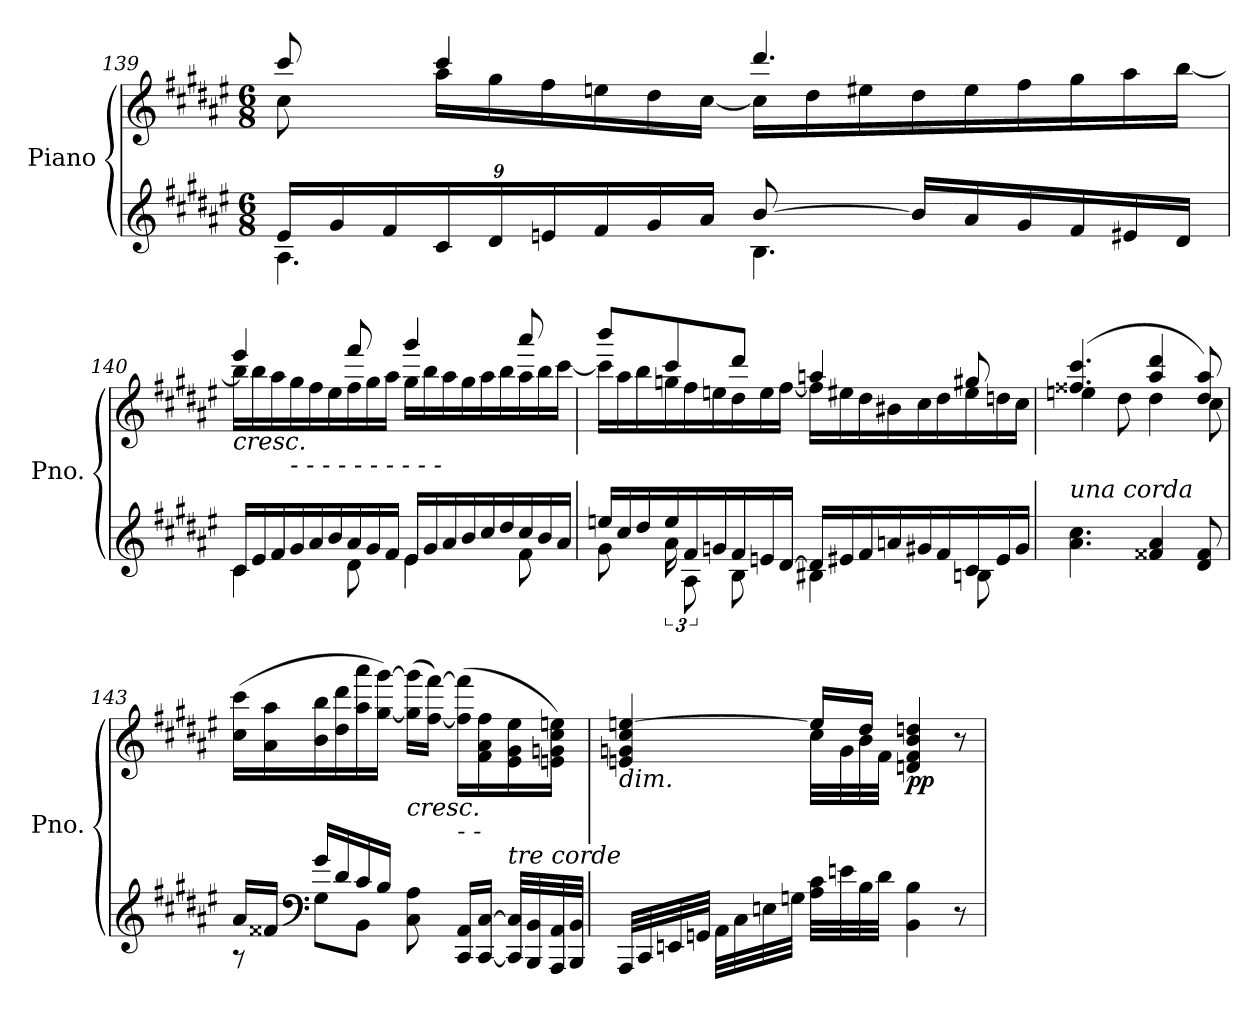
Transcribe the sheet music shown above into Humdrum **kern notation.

**kern	**kern	**dynam
*part1	*part1	*part1
*staff2	*staff1	*staff1/2
*I"Piano	*	*
*I'Pno.	*	*
!!LO:LB:g=z
*clefG2	*clefG2	*
*k[f#c#g#d#a#e#]	*k[f#c#g#d#a#e#]	*
*M6/8	*M6/8	*
*Xbrackettup	*	*
=139	=139	=139
*^	*^	*
24e#/LL	4.A#\	8ccc#/	8cc#\	.
24g#/	.	.	.	.
24f#/	.	.	.	.
*Xtuplet	*	*	*Xtuplet	*
24c#/	.	4ccc#/	24aa#\LL	.
24d#/	.	.	24gg#\	.
24en/	.	.	24ff#\	.
24f#/	.	.	24een\	.
24g#/	.	.	24dd#\	.
24a#/JJ	.	.	[>24cc#\JJ	.
[8b/	4.B\	4.ddd#/	24cc#\LL]	.
.	.	.	24dd#\	.
.	.	.	24ee#X\	.
24b/LL]	.	.	24dd#\	.
24a#/	.	.	24ee#\	.
24g#/	.	.	24ff#\	.
24f#/	.	.	24gg#\	.
24e#X/	.	.	24aa#\	.
24d#/JJ	.	.	[24bb\JJ	.
!!LO:LB:g=z	!!
=140	=140	=140	=140	=140
!	!	!LO:TX:b:i:t=cresc.	!	!
24c#/LL	4c#\	4eee#/	24bb\LL]	.
24e#/	.	.	24bb\	.
24f#/	.	.	24aa#\	.
!	!	!	!LO:TX:b:i:t=-              -             -             -               -             -              -             -              -             -	!
24g#/	.	.	24gg#\	.
24a#/	.	.	24ff#\	.
24b/	.	.	24ee#\	.
24a#/	8d#\	8fff#/	24ff#\	.
24g#/	.	.	24gg#\	.
24f#/JJ	.	.	24aa#\JJ	.
24e#/LL	4e#\	4ggg#/	24gg#\LL	.
24g#/	.	.	24bb\	.
24a#/	.	.	24aa#\	.
24b/	.	.	24gg#\	.
24cc#/	.	.	24aa#\	.
24dd#/	.	.	24bb\	.
24cc#/	8f#\	8aaa#/	24aa#\	.
24b/	.	.	24bb\	.
24a#/JJ	.	.	[24ccc#\JJ	.
!!LO:LB:g=z	!!
=141	=141	=141	=141	=141
24een/LL	8g#\	8bbb/L	24ccc#\LL]	.
24cc#/	.	.	24aa#\	.
24dd#/	.	.	24bb\	.
*	*tuplet	*	*	*
*	*brackettup	*	*	*
24ee/	24a#\	8ccc#/	24ggn\	.
24f#/	12A#\	.	24ff#\	.
24gn/	.	.	24een\	.
*Xtuplet	*	*	*	*
24f#/	8B\	8ddd#/J	24dd#\	.
24en/	.	.	24ee\	.
[24d#/JJ	.	.	[24ff#\JJ	.
24d#/LL]	4B#X\	4aan/	24ff#\LL]	.
24e#X/	.	.	24ee#X\	.
24f#/	.	.	24dd#\	.
24an/	.	.	24b#X\	.
24g#X/	.	.	24cc#\	.
24f#/	.	.	24dd#\	.
24c#/	8Bn\	8gg#X/	24ee#\	.
24e#/	.	.	24ddn\	.
24g#/JJ	.	.	24cc#\JJ	.
*v	*v	*	*	*
=142	=142	=142	=142
!	!LO:TX:b:i:t=una corda	!	!
4.a#\ 4.cc#\	(4.ff##X/ 4.ccc#/	4een\	.
.	.	8dd#\	.
4f##X/ 4a#/	4aa#/ 4ddd#/	4dd#\	.
8d#/ 8f##/	8dd#/ 8aa#/)	8cc#\	.
*	*v	*v	*
!!LO:LB:g=z
=143	=143	=143
*^	*	*
16a#/LL	8r	(>16cc#\ 16ccc#\LL	.
16f##X/JJ	.	16a#\ 16aa#\	.
*clefF4	*	*	*
16g#/LL	8G#\L	16b\ 16bb\	.
16d#/	.	16dd#\ 16ddd#\	.
16c#/	8BB\J	16aa#\ 16aaa#\	.
16B/JJ	.	[16gg#\ [16ggg#\JJ)	.
!	!	!LO:TX:b:i:t=cresc.	!
8C#\ 8A#\	4.ryy	(16gg#\] 16ggg#\]LL	.
.	.	[16ff#\ [16fff#\JJ)	.
!	!	!LO:TX:b:i:t=-             -	!
16CC#/ 16AA#/LL	.	(16ff#\] 16fff#\]LL	.
[<16CC#/ [16C#/JJ	.	16f#\ 16a#\ 16ff#\	.
!	!	!LO:TX:b:i:t=tre corde	!
32CC#/] 32C#/]LLL	.	16e#\ 16g#\ 16ee#\	.
32BBB/ 32BB/	.	.	.
32AAA#/ 32AA#/	.	16en\ 16gn\ 16cc#\ 16een\JJ)	.
32BBB/ 32BB/JJJ	.	.	.
*v	*v	*	*
!!LO:LB:g=z
=144	=144	=144
*	*^	*
!	!LO:TX:b:i:t=dim.	!	!
32AAA#/LLL	4en/ 4gn/ 4cc#/ [4een/	4ryy	.
32CC#/	.	.	.
32EEn/	.	.	.
32GGn/JJJ	.	.	.
32AA#\LLL	.	.	.
32C#\	.	.	.
32En\	.	.	.
32Gn\JJJ	.	.	.
32A#\ 32c#\LLL	16ee/LL]	32cc#\LLL	.
32en\	.	32g\	.
32B\	16dd#/JJ	32b\	.
32d#\JJJ	.	32f#\JJJ	.
!	!	!	!LO:DY:b
4BB\ 4B\	4dn/ 4f#/ 4b/ 4ddn/	4.ryy	pp
8r	8r	.	.
*	*v	*v	*
=	=	=
*-	*-	*-
